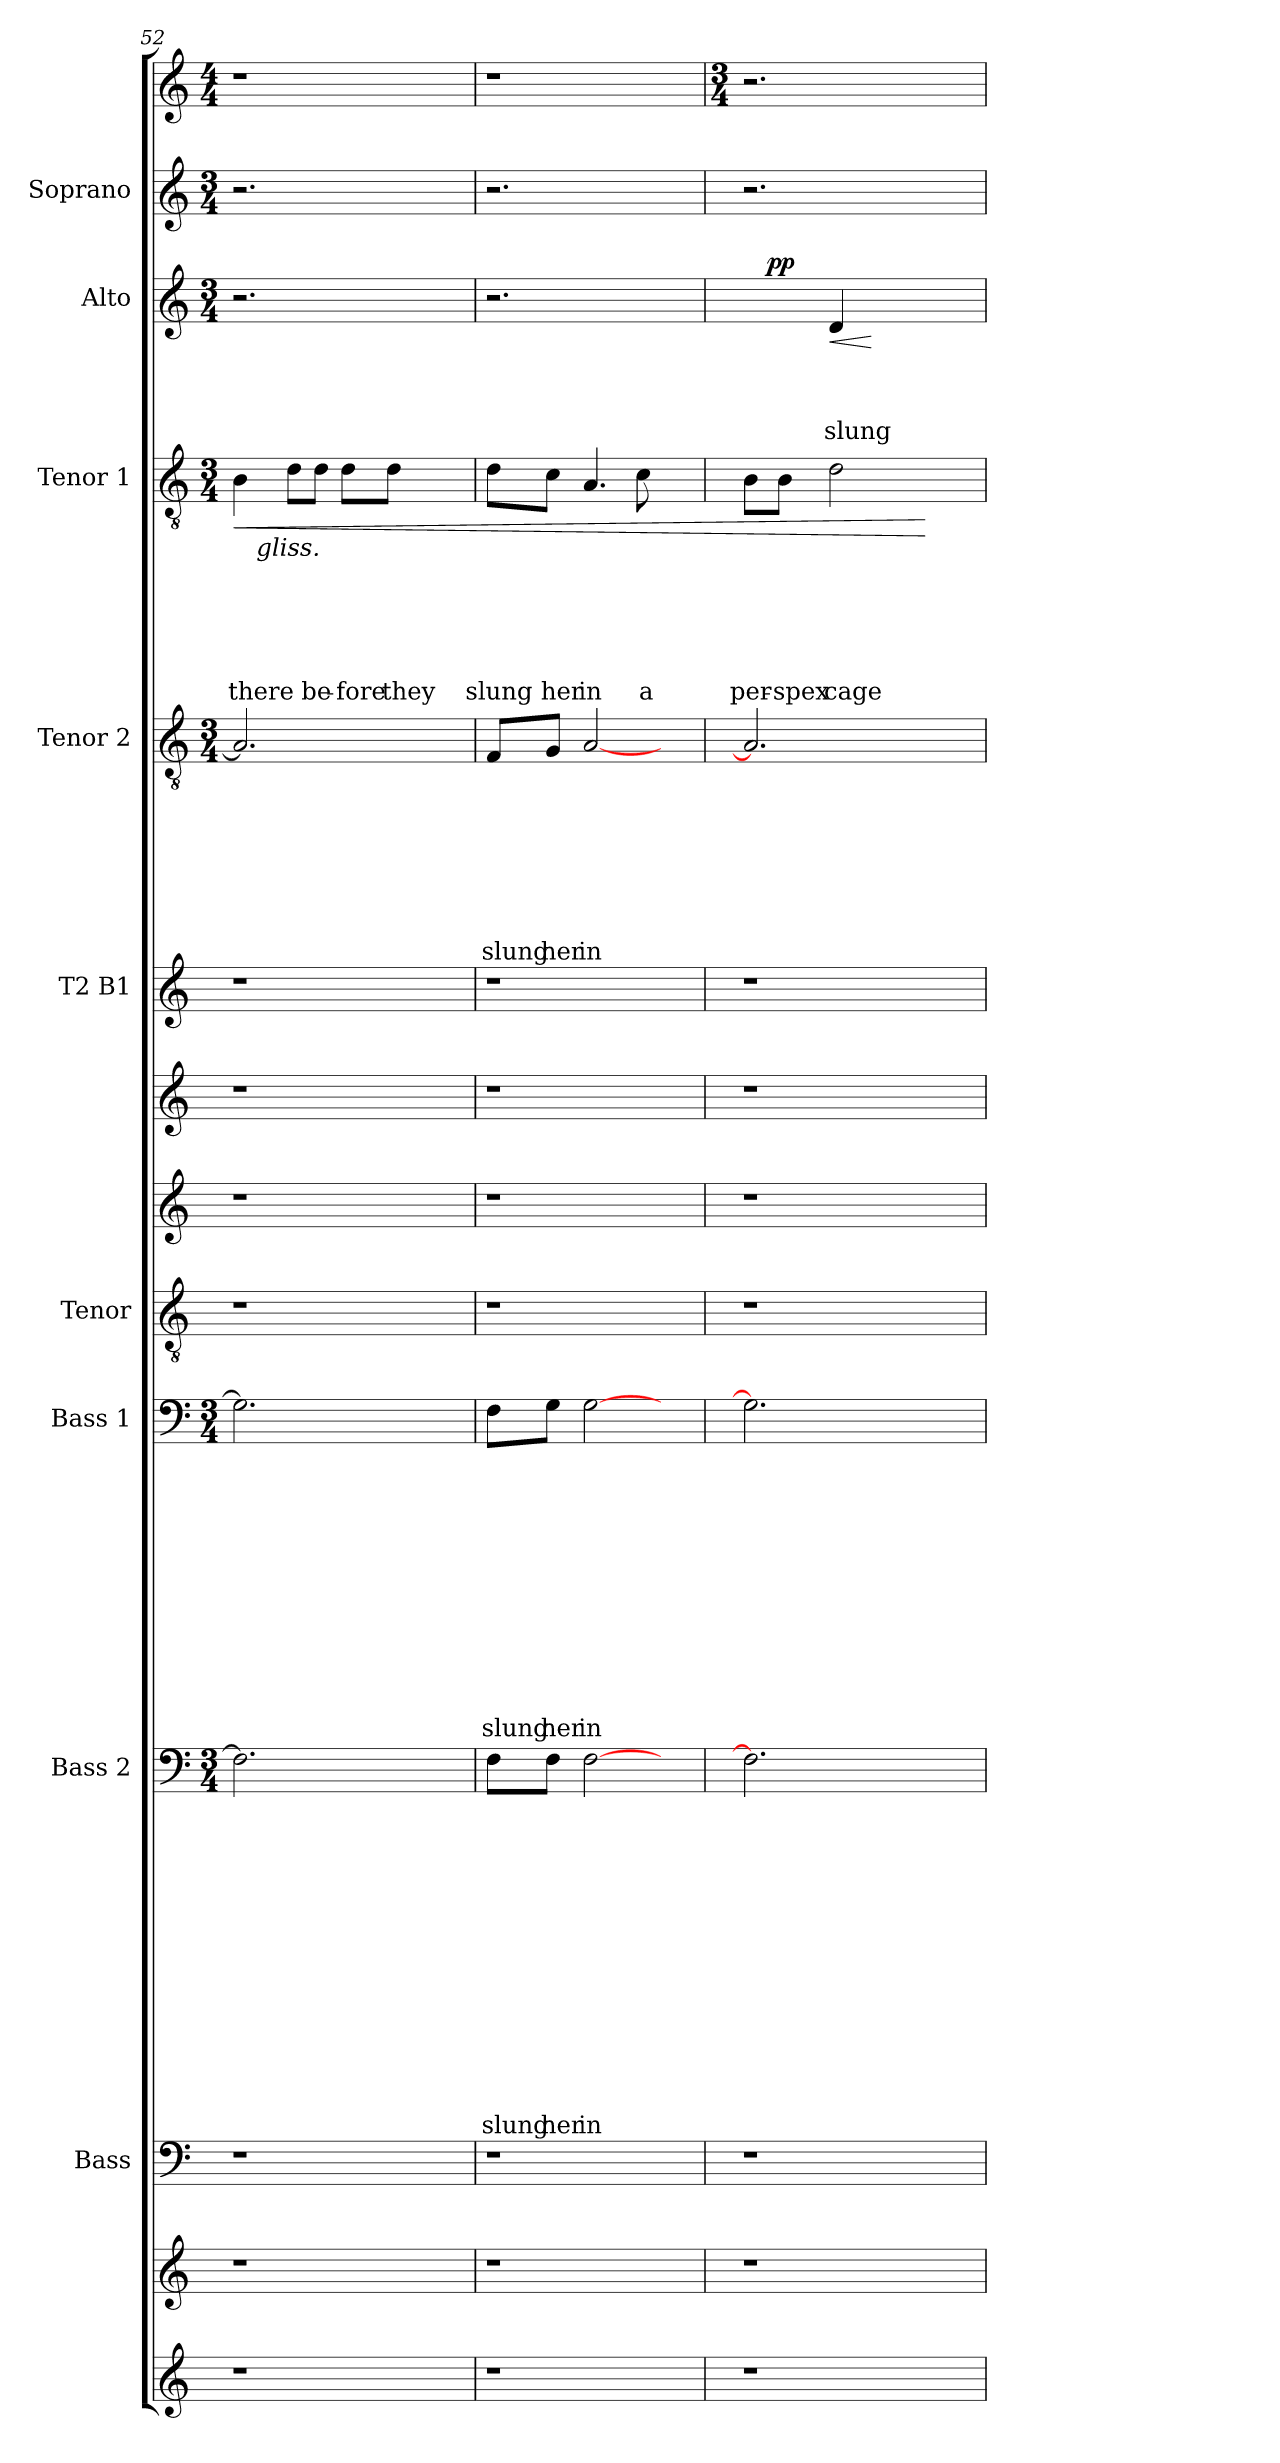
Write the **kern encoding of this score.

**kern	**kern	**kern	**kern	**text	**text	**text	**text	**text	**text	**text	**text	**text	**text	**text	**text	**text	**text	**kern	**text	**text	**text	**text	**text	**text	**text	**text	**text	**text	**text	**text	**kern	**kern	**kern	**kern	**kern	**text	**text	**text	**text	**text	**text	**text	**text	**kern	**text	**text	**text	**text	**text	**text	**dynam	**kern	**text	**text	**text	**text	**dynam	**kern	**kern
*part14	*part13	*part12	*part11	*part11	*part11	*part11	*part11	*part11	*part11	*part11	*part11	*part11	*part11	*part11	*part11	*part11	*part11	*part10	*part10	*part10	*part10	*part10	*part10	*part10	*part10	*part10	*part10	*part10	*part10	*part10	*part9	*part8	*part7	*part6	*part5	*part5	*part5	*part5	*part5	*part5	*part5	*part5	*part5	*part4	*part4	*part4	*part4	*part4	*part4	*part4	*part4	*part3	*part3	*part3	*part3	*part3	*part3	*part2	*part1
*staff14	*staff13	*staff12	*staff11	*staff11	*staff11	*staff11	*staff11	*staff11	*staff11	*staff11	*staff11	*staff11	*staff11	*staff11	*staff11	*staff11	*staff11	*staff10	*staff10	*staff10	*staff10	*staff10	*staff10	*staff10	*staff10	*staff10	*staff10	*staff10	*staff10	*staff10	*staff9	*staff8	*staff7	*staff6	*staff5	*staff5	*staff5	*staff5	*staff5	*staff5	*staff5	*staff5	*staff5	*staff4	*staff4	*staff4	*staff4	*staff4	*staff4	*staff4	*staff4	*staff3	*staff3	*staff3	*staff3	*staff3	*staff3	*staff2	*staff1
*	*	*I"Bass	*I"Bass 2	*	*	*	*	*	*	*	*	*	*	*	*	*	*	*I"Bass 1	*	*	*	*	*	*	*	*	*	*	*	*	*I"Tenor	*	*	*I"T2 B1	*I"Tenor 2	*	*	*	*	*	*	*	*	*I"Tenor 1	*	*	*	*	*	*	*	*I"Alto	*	*	*	*	*	*I"Soprano	*
*	*	*I'B	*I'B2	*	*	*	*	*	*	*	*	*	*	*	*	*	*	*I'B1	*	*	*	*	*	*	*	*	*	*	*	*	*I'T	*	*	*	*I'T2	*	*	*	*	*	*	*	*	*I'T1	*	*	*	*	*	*	*	*I'A	*	*	*	*	*	*I'S	*
*clefG2	*clefG2	*clefF4	*clefF4	*	*	*	*	*	*	*	*	*	*	*	*	*	*	*clefF4	*	*	*	*	*	*	*	*	*	*	*	*	*clefGv2	*clefG2	*clefG2	*clefG2	*clefGv2	*	*	*	*	*	*	*	*	*clefGv2	*	*	*	*	*	*	*	*clefG2	*	*	*	*	*	*clefG2	*clefG2
*k[]	*k[]	*k[]	*k[]	*	*	*	*	*	*	*	*	*	*	*	*	*	*	*k[]	*	*	*	*	*	*	*	*	*	*	*	*	*k[]	*k[]	*k[]	*k[]	*k[]	*	*	*	*	*	*	*	*	*k[]	*	*	*	*	*	*	*	*k[]	*	*	*	*	*	*k[]	*k[]
*C:	*C:	*C:	*C:	*	*	*	*	*	*	*	*	*	*	*	*	*	*	*C:	*	*	*	*	*	*	*	*	*	*	*	*	*C:	*C:	*C:	*C:	*C:	*	*	*	*	*	*	*	*	*C:	*	*	*	*	*	*	*	*C:	*	*	*	*	*	*C:	*C:
*	*	*	*M3/4	*	*	*	*	*	*	*	*	*	*	*	*	*	*	*M3/4	*	*	*	*	*	*	*	*	*	*	*	*	*	*	*	*	*M3/4	*	*	*	*	*	*	*	*	*M3/4	*	*	*	*	*	*	*	*M3/4	*	*	*	*	*	*M3/4	*M4/4
=52	=52	=52	=52	=52	=52	=52	=52	=52	=52	=52	=52	=52	=52	=52	=52	=52	=52	=52	=52	=52	=52	=52	=52	=52	=52	=52	=52	=52	=52	=52	=52	=52	=52	=52	=52	=52	=52	=52	=52	=52	=52	=52	=52	=52	=52	=52	=52	=52	=52	=52	=52	=52	=52	=52	=52	=52	=52	=52	=52
!	!	!	!	!	!	!	!	!	!	!	!	!	!	!	!	!	!	!	!	!	!	!	!	!	!	!	!	!	!	!	!	!	!	!	!	!	!	!	!	!	!	!	!	!	!	!	!	!	!	!LO:LY:b	!LO:HP:b	!	!	!	!	!	!	!	!
*	*	*	*	*	*	*	*	*	*	*	*	*	*	*	*	*	*	*	*	*	*	*	*	*	*	*	*	*	*	*	*	*	*	*	*	*	*	*	*	*	*	*	*	*^	*	*	*	*	*	*	*	*	*	*	*	*	*	*	*
1r	1r	1r	2.F\]	.	.	.	.	.	.	.	.	.	.	.	.	.	.	2.G\]	.	.	.	.	.	.	.	.	.	.	.	.	1r	1r	1r	1r	2.A/]	.	.	.	.	.	.	.	.	4B\	16.ryy	.	.	.	.	.	there	<	2.r	.	.	.	.	.	2.r	1r
!	!	!	!	!	!	!	!	!	!	!	!	!	!	!	!	!	!	!	!	!	!	!	!	!	!	!	!	!	!	!	!	!	!	!	!	!	!	!	!	!	!	!	!	!	!LO:TX:b:i:t=gliss.	!	!	!	!	!	!	!	!	!	!	!	!	!	!	!
.	.	.	.	.	.	.	.	.	.	.	.	.	.	.	.	.	.	.	.	.	.	.	.	.	.	.	.	.	.	.	.	.	.	.	.	.	.	.	.	.	.	.	.	.	2ryy	.	.	.	.	.	.	.	.	.	.	.	.	.	.	.
.	.	.	.	.	.	.	.	.	.	.	.	.	.	.	.	.	.	.	.	.	.	.	.	.	.	.	.	.	.	.	.	.	.	.	.	.	.	.	.	.	.	.	.	8d\L	.	.	.	.	.	.	.	.	.	.	.	.	.	.	.	.
!	!	!	!	!	!	!	!	!	!	!	!	!	!	!	!	!	!	!	!	!	!	!	!	!	!	!	!	!	!	!	!	!	!	!	!	!	!	!	!	!	!	!	!	!	!	!	!	!	!	!	!LO:LY:b	!	!	!	!	!	!	!	!	!
.	.	.	.	.	.	.	.	.	.	.	.	.	.	.	.	.	.	.	.	.	.	.	.	.	.	.	.	.	.	.	.	.	.	.	.	.	.	.	.	.	.	.	.	8d\J	.	.	.	.	.	.	be-	.	.	.	.	.	.	.	.	.
!	!	!	!	!	!	!	!	!	!	!	!	!	!	!	!	!	!	!	!	!	!	!	!	!	!	!	!	!	!	!	!	!	!	!	!	!	!	!	!	!	!	!	!	!	!	!	!	!	!	!	!LO:LY:b	!	!	!	!	!	!	!	!	!
.	.	.	.	.	.	.	.	.	.	.	.	.	.	.	.	.	.	.	.	.	.	.	.	.	.	.	.	.	.	.	.	.	.	.	.	.	.	.	.	.	.	.	.	8d\L	.	.	.	.	.	.	-fore	.	.	.	.	.	.	.	.	.
.	.	.	.	.	.	.	.	.	.	.	.	.	.	.	.	.	.	.	.	.	.	.	.	.	.	.	.	.	.	.	.	.	.	.	.	.	.	.	.	.	.	.	.	.	4ryy	.	.	.	.	.	.	.	.	.	.	.	.	.	.	.
!	!	!	!	!	!	!	!	!	!	!	!	!	!	!	!	!	!	!	!	!	!	!	!	!	!	!	!	!	!	!	!	!	!	!	!	!	!	!	!	!	!	!	!	!	!	!	!	!	!	!	!LO:LY:b	!	!	!	!	!	!	!	!	!
.	.	.	.	.	.	.	.	.	.	.	.	.	.	.	.	.	.	.	.	.	.	.	.	.	.	.	.	.	.	.	.	.	.	.	.	.	.	.	.	.	.	.	.	8d\J	.	.	.	.	.	.	they	.	.	.	.	.	.	.	.	.
.	.	.	4ryy	.	.	.	.	.	.	.	.	.	.	.	.	.	.	4ryy	.	.	.	.	.	.	.	.	.	.	.	.	.	.	.	.	4ryy	.	.	.	.	.	.	.	.	4ryy	.	.	.	.	.	.	.	.	4ryy	.	.	.	.	.	4ryy	.
.	.	.	.	.	.	.	.	.	.	.	.	.	.	.	.	.	.	.	.	.	.	.	.	.	.	.	.	.	.	.	.	.	.	.	.	.	.	.	.	.	.	.	.	.	8ryy	.	.	.	.	.	.	.	.	.	.	.	.	.	.	.
.	.	.	.	.	.	.	.	.	.	.	.	.	.	.	.	.	.	.	.	.	.	.	.	.	.	.	.	.	.	.	.	.	.	.	.	.	.	.	.	.	.	.	.	.	32ryy	.	.	.	.	.	.	.	.	.	.	.	.	.	.	.
=53	=53	=53	=53	=53	=53	=53	=53	=53	=53	=53	=53	=53	=53	=53	=53	=53	=53	=53	=53	=53	=53	=53	=53	=53	=53	=53	=53	=53	=53	=53	=53	=53	=53	=53	=53	=53	=53	=53	=53	=53	=53	=53	=53	=53	=53	=53	=53	=53	=53	=53	=53	=53	=53	=53	=53	=53	=53	=53	=53	=53
!	!	!	!	!	!	!	!	!	!	!	!	!	!	!	!	!	!LO:LY:b	!	!	!	!	!	!	!	!	!	!	!	!	!LO:LY:b	!	!	!	!	!	!	!	!	!	!	!	!	!LO:LY:b	!	!	!	!	!	!	!	!LO:LY:b	!	!	!	!	!	!	!	!	!
*	*	*	*	*	*	*	*	*	*	*	*	*	*	*	*	*	*	*	*	*	*	*	*	*	*	*	*	*	*	*	*	*	*	*	*	*	*	*	*	*	*	*	*	*v	*v	*	*	*	*	*	*	*	*	*	*	*	*	*	*	*
1r	1r	1r	8F\L	.	.	.	.	.	.	.	.	.	.	.	.	.	slung	8F\L	.	.	.	.	.	.	.	.	.	.	.	slung	1r	1r	1r	1r	8F/L	.	.	.	.	.	.	.	slung	8d\L	.	.	.	.	.	slung	.	2.r	.	.	.	.	.	2.r	1r
!	!	!	!	!	!	!	!	!	!	!	!	!	!	!	!	!	!LO:LY:b	!	!	!	!	!	!	!	!	!	!	!	!	!LO:LY:b	!	!	!	!	!	!	!	!	!	!	!	!	!LO:LY:b	!	!	!	!	!	!	!LO:LY:b	!	!	!	!	!	!	!	!	!
.	.	.	8F\J	.	.	.	.	.	.	.	.	.	.	.	.	.	her	8G\J	.	.	.	.	.	.	.	.	.	.	.	her	.	.	.	.	8G/J	.	.	.	.	.	.	.	her	8c\J	.	.	.	.	.	her	.	.	.	.	.	.	.	.	.
!	!	!	!	!	!	!	!	!	!	!	!	!	!	!	!	!	!LO:LY:b	!	!	!	!	!	!	!	!	!	!	!	!	!LO:LY:b	!	!	!	!	!	!	!	!	!	!	!	!	!LO:LY:b	!	!	!	!	!	!	!LO:LY:b	!	!	!	!	!	!	!	!	!
.	.	.	[>2F\	.	.	.	.	.	.	.	.	.	.	.	.	.	in	[>2G\	.	.	.	.	.	.	.	.	.	.	.	in	.	.	.	.	[<2A/	.	.	.	.	.	.	.	in	4.A/	.	.	.	.	.	in	.	.	.	.	.	.	.	.	.
!	!	!	!	!	!	!	!	!	!	!	!	!	!	!	!	!	!	!	!	!	!	!	!	!	!	!	!	!	!	!	!	!	!	!	!	!	!	!	!	!	!	!	!	!	!	!	!	!	!	!LO:LY:b	!	!	!	!	!	!	!	!	!
.	.	.	.	.	.	.	.	.	.	.	.	.	.	.	.	.	.	.	.	.	.	.	.	.	.	.	.	.	.	.	.	.	.	.	.	.	.	.	.	.	.	.	.	8c\	.	.	.	.	.	a	.	.	.	.	.	.	.	.	.
.	.	.	4ryy	.	.	.	.	.	.	.	.	.	.	.	.	.	.	4ryy	.	.	.	.	.	.	.	.	.	.	.	.	.	.	.	.	4ryy	.	.	.	.	.	.	.	.	4ryy	.	.	.	.	.	.	.	4ryy	.	.	.	.	.	4ryy	.
=54	=54	=54	=54	=54	=54	=54	=54	=54	=54	=54	=54	=54	=54	=54	=54	=54	=54	=54	=54	=54	=54	=54	=54	=54	=54	=54	=54	=54	=54	=54	=54	=54	=54	=54	=54	=54	=54	=54	=54	=54	=54	=54	=54	=54	=54	=54	=54	=54	=54	=54	=54	=54	=54	=54	=54	=54	=54	=54	=54
*	*	*	*	*	*	*	*	*	*	*	*	*	*	*	*	*	*	*	*	*	*	*	*	*	*	*	*	*	*	*	*	*	*	*	*	*	*	*	*	*	*	*	*	*	*	*	*	*	*	*	*	*	*	*	*	*	*	*	*M3/4
!	!	!	!	!	!	!	!	!	!	!	!	!	!	!	!	!	!	!	!	!	!	!	!	!	!	!	!	!	!	!	!	!	!	!	!	!	!	!	!	!	!	!	!	!	!	!	!	!	!	!LO:LY:b	!	!	!	!	!	!	!	!	!
*	*	*	*	*	*	*	*	*	*	*	*	*	*	*	*	*	*	*	*	*	*	*	*	*	*	*	*	*	*	*	*	*	*	*	*	*	*	*	*	*	*	*	*	*	*	*	*	*	*	*	*	*^	*	*	*	*	*	*	*
1r	1r	1r	2.F\]	.	.	.	.	.	.	.	.	.	.	.	.	.	.	2.G\]	.	.	.	.	.	.	.	.	.	.	.	.	1r	1r	1r	1r	2.A/]	.	.	.	.	.	.	.	.	8B\L	.	.	.	.	.	per-	.	4ryy	16.ryy	.	.	.	.	.	2.r	2.r
!	!	!	!	!	!	!	!	!	!	!	!	!	!	!	!	!	!	!	!	!	!	!	!	!	!	!	!	!	!	!	!	!	!	!	!	!	!	!	!	!	!	!	!	!	!	!	!	!	!	!	!	!	!	!	!	!	!	!LO:DY:a	!	!
.	.	.	.	.	.	.	.	.	.	.	.	.	.	.	.	.	.	.	.	.	.	.	.	.	.	.	.	.	.	.	.	.	.	.	.	.	.	.	.	.	.	.	.	.	.	.	.	.	.	.	.	.	2ryy	.	.	.	.	pp	.	.
!	!	!	!	!	!	!	!	!	!	!	!	!	!	!	!	!	!	!	!	!	!	!	!	!	!	!	!	!	!	!	!	!	!	!	!	!	!	!	!	!	!	!	!	!	!	!	!	!	!	!LO:LY:b	!	!	!	!	!	!	!	!	!	!
.	.	.	.	.	.	.	.	.	.	.	.	.	.	.	.	.	.	.	.	.	.	.	.	.	.	.	.	.	.	.	.	.	.	.	.	.	.	.	.	.	.	.	.	8B\J	.	.	.	.	.	-spex	.	.	.	.	.	.	.	.	.	.
!	!	!	!	!	!	!	!	!	!	!	!	!	!	!	!	!	!	!	!	!	!	!	!	!	!	!	!	!	!	!	!	!	!	!	!	!	!	!	!	!	!	!	!	!	!	!	!	!	!	!LO:LY:b	!	!	!	!	!	!	!LO:LY:b	!LO:HP:b	!	!
.	.	.	.	.	.	.	.	.	.	.	.	.	.	.	.	.	.	.	.	.	.	.	.	.	.	.	.	.	.	.	.	.	.	.	.	.	.	.	.	.	.	.	.	2d\	.	.	.	.	.	cage	.	4d/	.	.	.	.	slung	<	.	.
.	.	.	.	.	.	.	.	.	.	.	.	.	.	.	.	.	.	.	.	.	.	.	.	.	.	.	.	.	.	.	.	.	.	.	.	.	.	.	.	.	.	.	.	.	.	.	.	.	.	.	.	2ryy	.	.	.	.	.	[	.	.
.	.	.	.	.	.	.	.	.	.	.	.	.	.	.	.	.	.	.	.	.	.	.	.	.	.	.	.	.	.	.	.	.	.	.	.	.	.	.	.	.	.	.	.	.	.	.	.	.	.	.	.	.	4ryy	.	.	.	.	.	.	.
.	.	.	4ryy	.	.	.	.	.	.	.	.	.	.	.	.	.	.	4ryy	.	.	.	.	.	.	.	.	.	.	.	.	.	.	.	.	4ryy	.	.	.	.	.	.	.	.	4ryy	.	.	.	.	.	.	[	.	.	.	.	.	.	.	4ryy	4ryy
.	.	.	.	.	.	.	.	.	.	.	.	.	.	.	.	.	.	.	.	.	.	.	.	.	.	.	.	.	.	.	.	.	.	.	.	.	.	.	.	.	.	.	.	.	.	.	.	.	.	.	.	.	8ryy	.	.	.	.	.	.	.
.	.	.	.	.	.	.	.	.	.	.	.	.	.	.	.	.	.	.	.	.	.	.	.	.	.	.	.	.	.	.	.	.	.	.	.	.	.	.	.	.	.	.	.	.	.	.	.	.	.	.	.	.	32ryy	.	.	.	.	.	.	.
*	*	*	*	*	*	*	*	*	*	*	*	*	*	*	*	*	*	*	*	*	*	*	*	*	*	*	*	*	*	*	*	*	*	*	*	*	*	*	*	*	*	*	*	*	*	*	*	*	*	*	*	*v	*v	*	*	*	*	*	*	*
=	=	=	=	=	=	=	=	=	=	=	=	=	=	=	=	=	=	=	=	=	=	=	=	=	=	=	=	=	=	=	=	=	=	=	=	=	=	=	=	=	=	=	=	=	=	=	=	=	=	=	=	=	=	=	=	=	=	=	=
*-	*-	*-	*-	*-	*-	*-	*-	*-	*-	*-	*-	*-	*-	*-	*-	*-	*-	*-	*-	*-	*-	*-	*-	*-	*-	*-	*-	*-	*-	*-	*-	*-	*-	*-	*-	*-	*-	*-	*-	*-	*-	*-	*-	*-	*-	*-	*-	*-	*-	*-	*-	*-	*-	*-	*-	*-	*-	*-	*-
